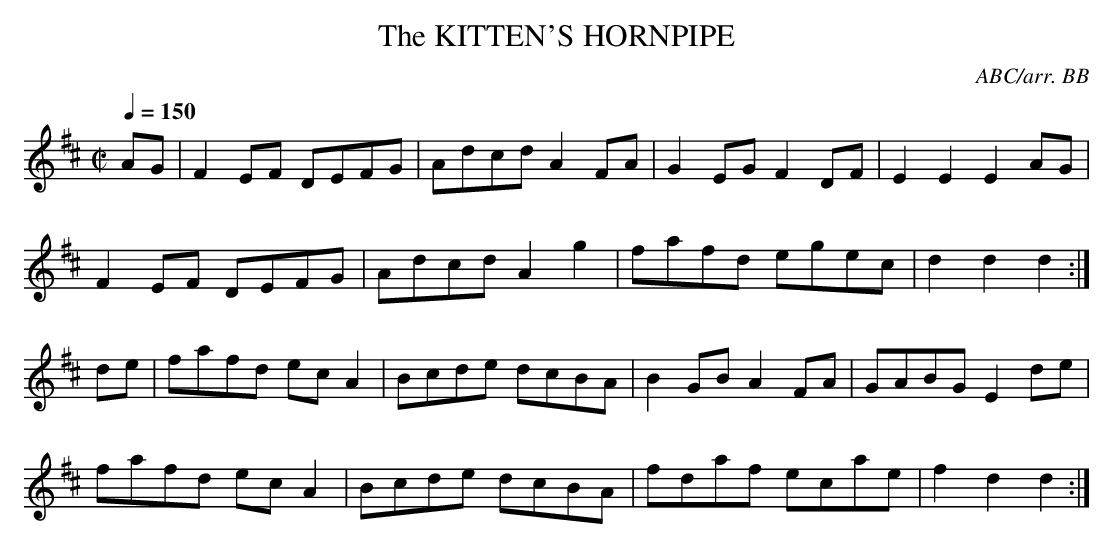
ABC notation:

X:1
T:KITTEN'S HORNPIPE, The
C:ABC/arr. BB
L:1/8
M:C|
Q:1/4=150
K:D
AG|F2EF DEFG|Adcd A2FA|G2EG F2DF|E2E2 E2AG|
F2EF DEFG|Adcd A2g2|fafd egec|d2d2d2 :|
de|fafd ecA2|Bcde dcBA|B2GB A2FA|GABG E2de|
fafd ecA2|Bcde dcBA|fdaf ecae|f2d2d2 :|
